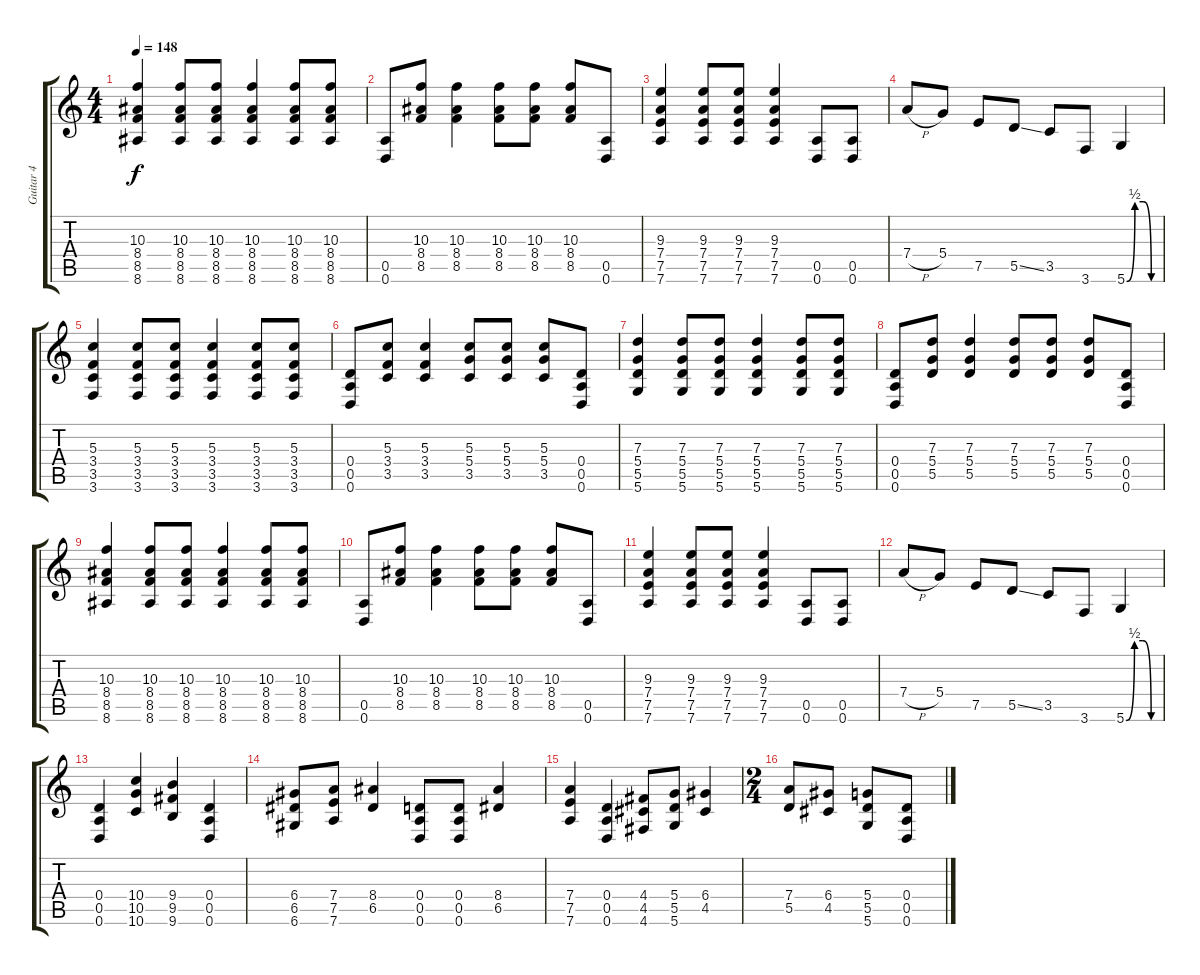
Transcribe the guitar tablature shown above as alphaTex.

\track ("Guitar 4" "Guitar 4") {instrument distortionguitar}
\staff {score tabs}
\tuning (E4 B3 G3 D3 A2 D2) {hide}
\ts (4 4)
\tempo 148
\clef g2
\ks c
(10.3 8.4 8.5 8.6).4{dy f} (10.3 8.4 8.5 8.6).8 (10.3 8.4 8.5 8.6).8 (10.3 8.4 8.5 8.6).4 (10.3 8.4 8.5 8.6).8 (10.3 8.4 8.5 8.6).8 |
(0.5 0.6).8 (10.3 8.4 8.5).8 (10.3 8.4 8.5).4 (10.3 8.4 8.5).8 (10.3 8.4 8.5).8 (10.3 8.4 8.5).8 (0.5 0.6).8 |
(9.3 7.4 7.5 7.6).4 (9.3 7.4 7.5 7.6).8 (9.3 7.4 7.5 7.6).8 (9.3 7.4 7.5 7.6).4 (0.5 0.6).8 (0.5 0.6).8 |
7.4{h}.8 5.4.8 7.5.8 5.5{ss}.8 3.5.8 3.6.8 5.6{be (custom 0 0 15 2 30 2 45 0 60 0)}.4 |
(5.3 3.4 3.5 3.6).4 (5.3 3.4 3.5 3.6).8 (5.3 3.4 3.5 3.6).8 (5.3 3.4 3.5 3.6).4 (5.3 3.4 3.5 3.6).8 (5.3 3.4 3.5 3.6).8 |
(0.4 0.5 0.6).8 (5.3 3.4 3.5).8 (5.3 3.4 3.5).4 (5.3 5.4 3.5).8 (5.3 5.4 3.5).8 (5.3 5.4 3.5).8 (0.4 0.5 0.6).8 |
(7.3 5.4 5.5 5.6).4 (7.3 5.4 5.5 5.6).8 (7.3 5.4 5.5 5.6).8 (7.3 5.4 5.5 5.6).4 (7.3 5.4 5.5 5.6).8 (7.3 5.4 5.5 5.6).8 |
(0.4 0.5 0.6).8 (7.3 5.4 5.5).8 (7.3 5.4 5.5).4 (7.3 5.4 5.5).8 (7.3 5.4 5.5).8 (7.3 5.4 5.5).8 (0.4 0.5 0.6).8 |
(10.3 8.4 8.5 8.6).4 (10.3 8.4 8.5 8.6).8 (10.3 8.4 8.5 8.6).8 (10.3 8.4 8.5 8.6).4 (10.3 8.4 8.5 8.6).8 (10.3 8.4 8.5 8.6).8 |
(0.5 0.6).8 (10.3 8.4 8.5).8 (10.3 8.4 8.5).4 (10.3 8.4 8.5).8 (10.3 8.4 8.5).8 (10.3 8.4 8.5).8 (0.5 0.6).8 |
(9.3 7.4 7.5 7.6).4 (9.3 7.4 7.5 7.6).8 (9.3 7.4 7.5 7.6).8 (9.3 7.4 7.5 7.6).4 (0.5 0.6).8 (0.5 0.6).8 |
7.4{h}.8 5.4.8 7.5.8 5.5{ss}.8 3.5.8 3.6.8 5.6{be (custom 0 0 15 2 30 2 45 0 60 0)}.4 |
(0.4 0.5 0.6).4 (10.4 10.5 10.6).4 (9.4 9.5 9.6).4 (0.4 0.5 0.6).4 |
(6.4 6.5 6.6).8 (7.4 7.5 7.6).8 (8.4 6.5).4 (0.4 0.5 0.6).8 (0.4 0.5 0.6).8 (8.4 6.5).4 |
(7.4 7.5 7.6).4 (0.4 0.5 0.6).4 (4.4 4.5 4.6).8 (5.4 5.5 5.6).8 (6.4 4.5).4 |
\ts (2 4)
(7.4 5.5).8 (6.4 4.5).8 (5.4 5.5 5.6).8 (0.4 0.5 0.6).8
